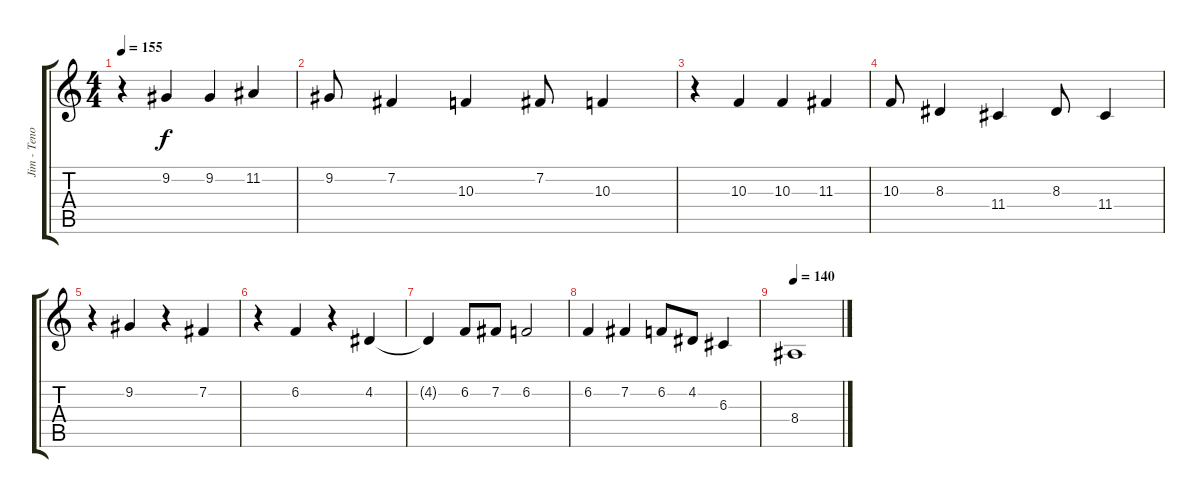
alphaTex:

\track ("Jim - Tenor Sax" "Jim - Teno") {instrument tenorsax}
\staff {score tabs}
\tuning (E4 B3 G3 D3 A2 E2) {hide}
\ts (4 4)
\tempo 155
\clef g2
\ks c
r.4{dy f} 9.2.4 9.2.4 11.2.4 |
9.2.8 7.2.4 10.3.4 7.2.8 10.3.4 |
r.4 10.3.4 10.3.4 11.3.4 |
10.3.8 8.3.4 11.4.4 8.3.8 11.4.4 |
r.4 9.2.4 r.4 7.2.4 |
r.4 6.2.4 r.4 4.2.4 |
4.2{t}.4 6.2.8 7.2.8 6.2.2 |
6.2.4 7.2.4 6.2.8 4.2.8 6.3.4 |
\tempo 140
8.4.1{volume 0}
